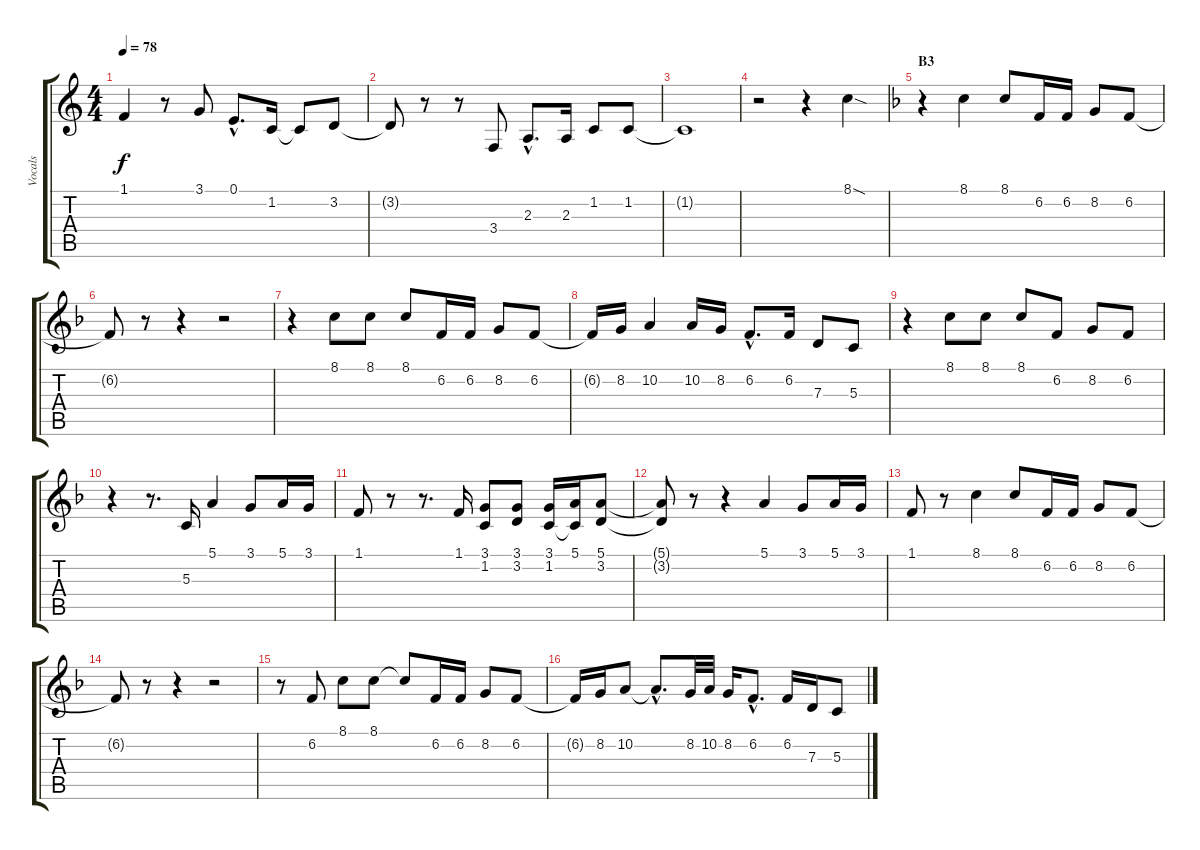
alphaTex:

\track ("Vocals" "Vocals") {instrument lead6voice}
\staff {score tabs}
\tuning (E4 B3 G3 D3 A2 E2) {hide}
\ts (4 4)
\tempo 78
\clef g2
\ks c
1.1.4{dy f} r.8 3.1.8 0.1{hac}.8{d} 1.2.16 1.2{t}.8 3.2.8 |
3.2{t}.8 r.8 r.8 3.4.8 2.3{hac}.8{d} 2.3.16 1.2.8 1.2.8 |
1.2{t}.1 |
r.2 r.4 8.1{sod}.4 |
\section ("" "B3")
\ks f
r.4 8.1.4 8.1.8 6.2.16 6.2.16 8.2.8 6.2.8 |
6.2{t}.8 r.8 r.4 r.2 |
r.4 8.1.8 8.1.8 8.1.8 6.2.16 6.2.16 8.2.8 6.2.8 |
6.2{t}.16 8.2.16 10.2.4 10.2.16 8.2.16 6.2{hac}.8{d} 6.2.16 7.3.8 5.3.8 |
r.4 8.1.8 8.1.8 8.1.8 6.2.8 8.2.8 6.2.8 |
r.4 r.8{d} 5.3.16 5.1.4 3.1.8 5.1.16 3.1.16 |
1.1.8 r.8 r.8{d} 1.1.16 (3.1 1.2).8 (3.1 3.2).8 (3.1 1.2).16 (5.1 1.2{t}).16 (5.1 3.2).8 |
(5.1{t} 3.2{t}).8 r.8 r.4 5.1.4 3.1.8 5.1.16 3.1.16 |
1.1.8 r.8 8.1.4 8.1.8 6.2.16 6.2.16 8.2.8 6.2.8 |
6.2{t}.8 r.8 r.4 r.2 |
r.8 6.2.8 8.1.8 8.1.8 8.1{t}.8 6.2.16 6.2.16 8.2.8 6.2.8 |
6.2{t}.16 8.2.16 10.2.8 10.2{hac t}.8{d} 8.2.32 10.2.32 8.2.16 6.2{hac}.8{d} 6.2.16 7.3.16 5.3.8
